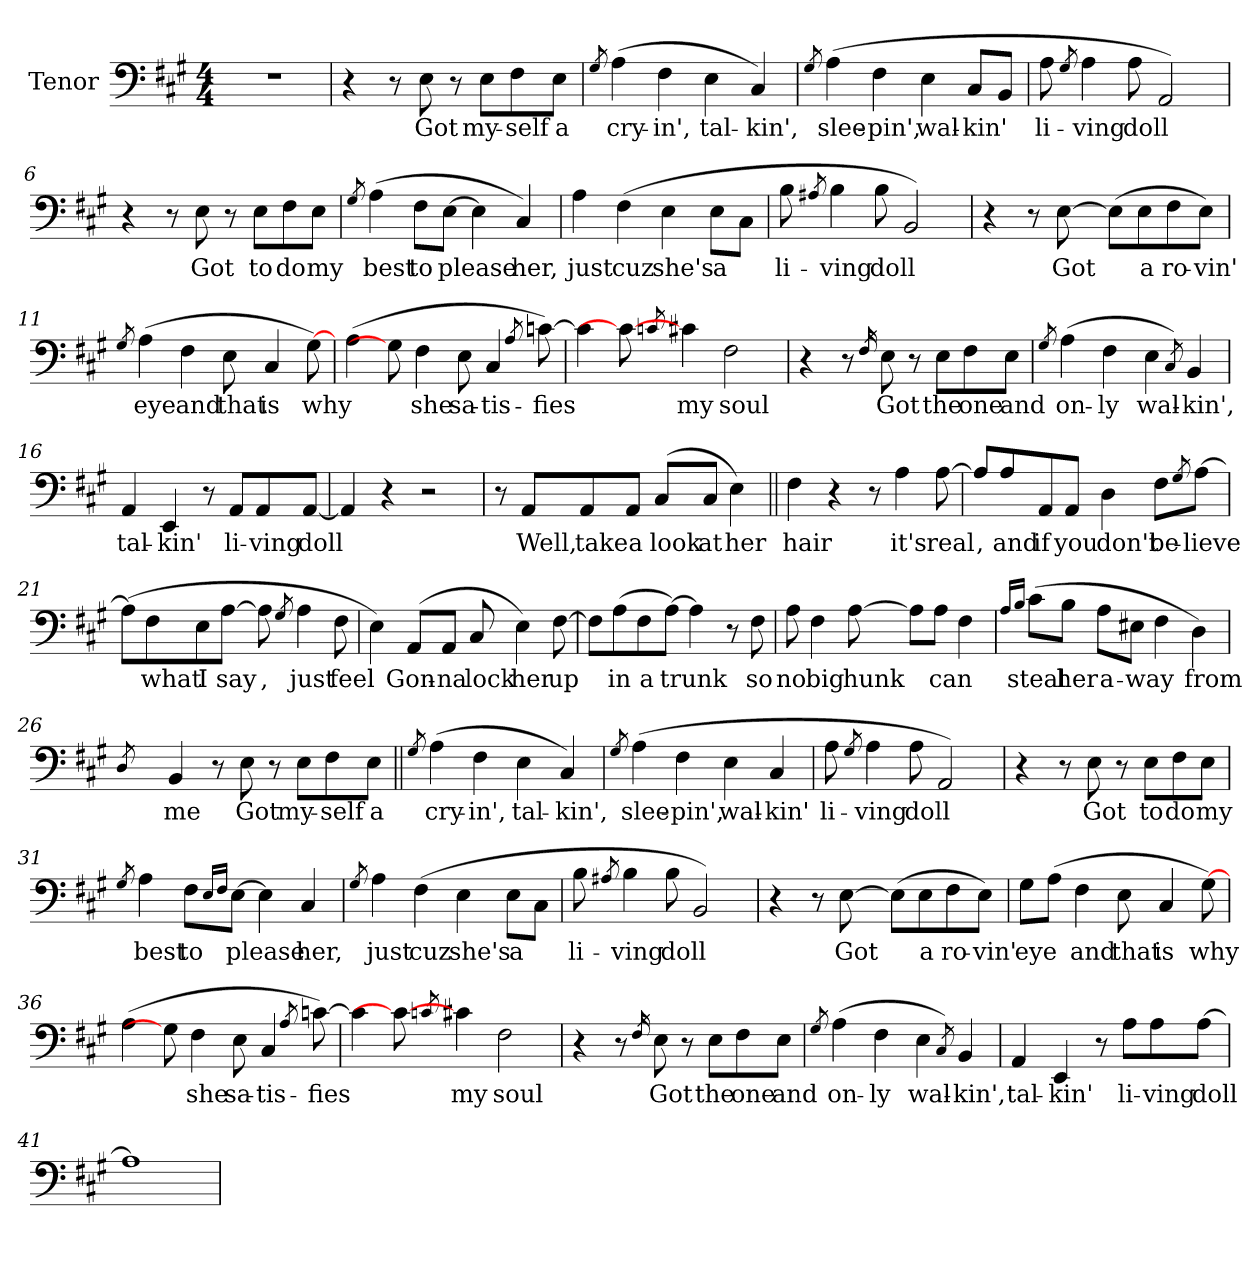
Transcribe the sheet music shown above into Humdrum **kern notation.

**kern	**text
*part1	*part1
*staff1	*staff1
*I"Tenor	*
*I'T	*
*clefF4	*
*k[f#c#g#]	*
*A:	*
*M4/4	*
=1	=1
1r	.
=2	=2
4r	.
8r	.
!	!LO:LY:b
8E\	Got
8r	.
!	!LO:LY:b
8E\L	my-
!	!LO:LY:b
8F#\	-self
!	!LO:LY:b
8E\J	a
!!LO:LB:g=z
=3	=3
8qG#/	.
!	!LO:LY:b
(>4A\	cry-
!	!LO:LY:b
4F#\	-in',
!	!LO:LY:b
4E\	tal-
!	!LO:LY:b
4C#/)	-kin',
=4	=4
8qG#/	.
!	!LO:LY:b
(>4A\	slee-
!	!LO:LY:b
4F#\	-pin',
!	!LO:LY:b
4E\	wal-
!	!LO:LY:b
8C#/L	-kin'
8BB/J	.
=5	=5
!	!LO:LY:b
8A\	li-
8qG#/	.
!	!LO:LY:b
4A\	-ving
!	!LO:LY:b
8A\	doll
2AA/)	.
=6	=6
!	!LO:LY:b
4r	.
8r	.
!	!LO:LY:b
8E\	Got
8r	.
!	!LO:LY:b
8E\L	to
!	!LO:LY:b
8F#\	do
!	!LO:LY:b
8E\J	my
!!LO:LB:g=z
=7	=7
8qG#/	.
!	!LO:LY:b
(>4A\	best
!	!LO:LY:b
8F#\L	to
!	!LO:LY:b
[8E\J	please
4E\]	.
!	!LO:LY:b
4C#/)	her,
=8	=8
!	!LO:LY:b
4A\	just
!	!LO:LY:b
(>4F#\	cuz
!	!LO:LY:b
4E\	she's
!	!LO:LY:b
8E\L	a
8C#\J	.
=9	=9
!	!LO:LY:b
8B\	li-
8qA#X/	.
!	!LO:LY:b
4B\	-ving
!	!LO:LY:b
8B\	doll
2BB/)	.
=10	=10
!	!LO:LY:b
4r	.
8r	.
!	!LO:LY:b
[8E\	Got
(>8E\L]	.
!	!LO:LY:b
8E\	a
!	!LO:LY:b
8F#\	ro-
!	!LO:LY:b
8E\J)	-vin'
!!LO:LB:g=z
=11	=11
8qG#/	.
!	!LO:LY:b
(>4A\	eye
!	!LO:LY:b
4F#\	and
!	!LO:LY:b
8E\	that
!	!LO:LY:b
4C#/	is
!	!LO:LY:b
[8G#\)	why
=12	=12
(>4A\	.
8G#\]	.
!	!LO:LY:b
4F#\	she
!	!LO:LY:b
8E\	sa-
!	!LO:LY:b
4C#/	-tis-
8qA/	.
!	!LO:LY:b
[8cn\)	-fies
=13	=13
4c\]	.
8c\_	.
8qcn/	.
!	!LO:LY:b
4c#X\	my
!	!LO:LY:b
2F#\	soul
=14	=14
!	!LO:LY:b
4r	\!
8r	.
16qF#/	.
!	!LO:LY:b
8E\	Got
8r	.
!	!LO:LY:b
8E\L	the
!	!LO:LY:b
8F#\	one
!	!LO:LY:b
8E\J	and
!!LO:LB:g=z
=15	=15
8qG#/	.
!	!LO:LY:b
(>4A\	on-
!	!LO:LY:b
4F#\	-ly
!	!LO:LY:b
4E\	wal-
8qC#/)	.
!	!LO:LY:b
4BB/	-kin',
=16	=16
!	!LO:LY:b
4AA/	tal-
!	!LO:LY:b
4EE/	-kin'
!	!LO:LY:b
8r	,
!	!LO:LY:b
8AA/L	li-
!	!LO:LY:b
8AA/	-ving
!	!LO:LY:b
[8AA/J	doll
=17	=17
4AA/]	.
!	!LO:LY:b
4r	.
2r	.
=18	=18
8r	.
!	!LO:LY:b
8AA/L	Well,
!	!LO:LY:b
8AA/	take
!	!LO:LY:b
8AA/J	a
!	!LO:LY:b
(>8C#/L	look
!	!LO:LY:b
8C#/J	at
!	!LO:LY:b
4E\)	her
!!LO:LB:g=z
=19||	=19||
!	!LO:LY:b
4F#\	hair
!	!LO:LY:b
4r	,
8r	.
!	!LO:LY:b
4A\	it's
!	!LO:LY:b
[8A\	real
=20	=20
!	!LO:LY:b
8A/L]	,
!	!LO:LY:b
8A/	and
!	!LO:LY:b
8AA/	if
!	!LO:LY:b
8AA/J	you
!	!LO:LY:b
4D\	don't
!	!LO:LY:b
8F#\L	be-
8qG#/	.
!	!LO:LY:b
[8A\J	-lieve
=21	=21
(>8A\L]	.
!	!LO:LY:b
8F#\	what
!	!LO:LY:b
8E\	I
!	!LO:LY:b
[8A\J	say
!	!LO:LY:b
8A\]	,
8qG#/	.
!	!LO:LY:b
4A\	just
!	!LO:LY:b
8F#\	feel
=22	=22
!	!LO:LY:b
4E\)	.
!	!LO:LY:b
(>8AA/L	Gon-
!	!LO:LY:b
8AA/J	-na
!	!LO:LY:b
8C#/	lock
!	!LO:LY:b
4E\)	her
!	!LO:LY:b
[8F#\	up
!!LO:LB:g=z
=23	=23
8F#\L]	.
!	!LO:LY:b
(>8A\	in
!	!LO:LY:b
8F#\	a
!	!LO:LY:b
[8A\J)	trunk
4A\]	.
!	!LO:LY:b
8r	,
!	!LO:LY:b
8F#\	so
=24	=24
!	!LO:LY:b
8A\	no
!	!LO:LY:b
4F#\	big
!	!LO:LY:b
[8A\	hunk
8A\L]	.
!	!LO:LY:b
8A\J	can
4F#\	.
=25	=25
16qA/LL	.
16qB/JJ	.
!	!LO:LY:b
(>8c#\L	steal
!	!LO:LY:b
8B\J	her
!	!LO:LY:b
8A\L	a-
!	!LO:LY:b
8E#X\J	-way
4F#\	.
!	!LO:LY:b
4D\)	from
=26	=26
8qD/	.
8qryy	.
!	!LO:LY:b
4BB/	me
!	!LO:LY:b
8r	\!
!	!LO:LY:b
8E\	Got
8r	.
!	!LO:LY:b
8E\L	my-
!	!LO:LY:b
8F#\	-self
!	!LO:LY:b
8E\J	a
!!LO:LB:g=z
=27||	=27||
8qG#/	.
!	!LO:LY:b
(>4A\	cry-
!	!LO:LY:b
4F#\	-in',
!	!LO:LY:b
4E\	tal-
!	!LO:LY:b
4C#/)	-kin',
=28	=28
8qG#/	.
!	!LO:LY:b
(>4A\	slee-
!	!LO:LY:b
4F#\	-pin',
!	!LO:LY:b
4E\	wal-
!	!LO:LY:b
4C#/	-kin'
=29	=29
!	!LO:LY:b
8A\	li-
8qG#/	.
!	!LO:LY:b
4A\	-ving
!	!LO:LY:b
8A\	doll
2AA/)	.
=30	=30
!	!LO:LY:b
4r	.
8r	.
!	!LO:LY:b
8E\	Got
8r	.
!	!LO:LY:b
8E\L	to
!	!LO:LY:b
8F#\	do
!	!LO:LY:b
8E\J	my
!!LO:PB:g=z
=31	=31
8qG#/	.
!	!LO:LY:b
4A\	best
!	!LO:LY:b
8F#\L	to
16qE/LL	.
16qF#/JJ	.
!	!LO:LY:b
[8E\J	please
4E\]	.
!	!LO:LY:b
4C#/	her,
=32	=32
8qG#/	.
!	!LO:LY:b
4A\	just
!	!LO:LY:b
(>4F#\	cuz
!	!LO:LY:b
4E\	she's
!	!LO:LY:b
8E\L	a
8C#\J	.
=33	=33
!	!LO:LY:b
8B\	li-
8qA#X/	.
!	!LO:LY:b
4B\	-ving
!	!LO:LY:b
8B\	doll
2BB/)	.
=34	=34
!	!LO:LY:b
4r	.
8r	.
!	!LO:LY:b
[8E\	Got
(>8E\L]	.
!	!LO:LY:b
8E\	a
!	!LO:LY:b
8F#\	ro-
!	!LO:LY:b
8E\J)	-vin'
!!LO:LB:g=z
=35	=35
!	!LO:LY:b
8G#\L	eye
(>8A\J	.
!	!LO:LY:b
4F#\	and
!	!LO:LY:b
8E\	that
!	!LO:LY:b
4C#/	is
!	!LO:LY:b
[8G#\)	why
=36	=36
(>4A\	.
8G#\]	.
!	!LO:LY:b
4F#\	she
!	!LO:LY:b
8E\	sa-
!	!LO:LY:b
4C#/	-tis-
8qA/	.
!	!LO:LY:b
[8cn\)	-fies
=37	=37
4c\]	.
8c\_	.
8qcn/	.
!	!LO:LY:b
4c#X\	my
!	!LO:LY:b
2F#\	soul
=38	=38
!	!LO:LY:b
4r	\!
8r	.
16qF#/	.
!	!LO:LY:b
8E\	Got
8r	.
!	!LO:LY:b
8E\L	the
!	!LO:LY:b
8F#\	one
!	!LO:LY:b
8E\J	and
!!LO:LB:g=z
=39	=39
8qG#/	.
!	!LO:LY:b
(>4A\	on-
!	!LO:LY:b
4F#\	-ly
!	!LO:LY:b
4E\	wal-
8qC#/)	.
!	!LO:LY:b
4BB/	-kin',
=40	=40
!	!LO:LY:b
4AA/	tal-
!	!LO:LY:b
4EE/	-kin'
!	!LO:LY:b
8r	,
!	!LO:LY:b
8A\L	li-
!	!LO:LY:b
8A\	-ving
!	!LO:LY:b
[8A\J	doll
=41	=41
1A]	.
=	=
*-	*-
